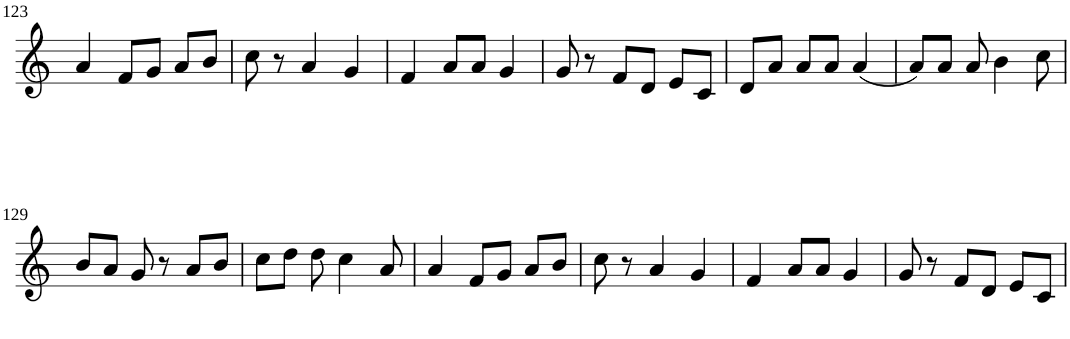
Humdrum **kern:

**kern
*part1
*staff1
*I"Violin
!!LO:PB:g=z
*clefG2
*k[]
*M3/4
=123
4a/
8f/L
8g/J
8a/L
8b/J
=124
8cc\
8r
4a/
4g/
=125
4f/
8a/L
8a/J
4g/
=126
8g/
8r
8f/L
8d/J
8e/L
8c/J
=127
8d/L
8a/J
8a/L
8a/J
(4a/
=128
8a/L)
8a/J
8a/
4b\
8cc\
!!LO:LB:g=z
=129
8b/L
8a/J
8g/
8r
8a/L
8b/J
=130
8cc\L
8dd\J
8dd\
4cc\
8a/
=131
4a/
8f/L
8g/J
8a/L
8b/J
=132
8cc\
8r
4a/
4g/
=133
4f/
8a/L
8a/J
4g/
=134
8g/
8r
8f/L
8d/J
8e/L
8c/J
=
*-
